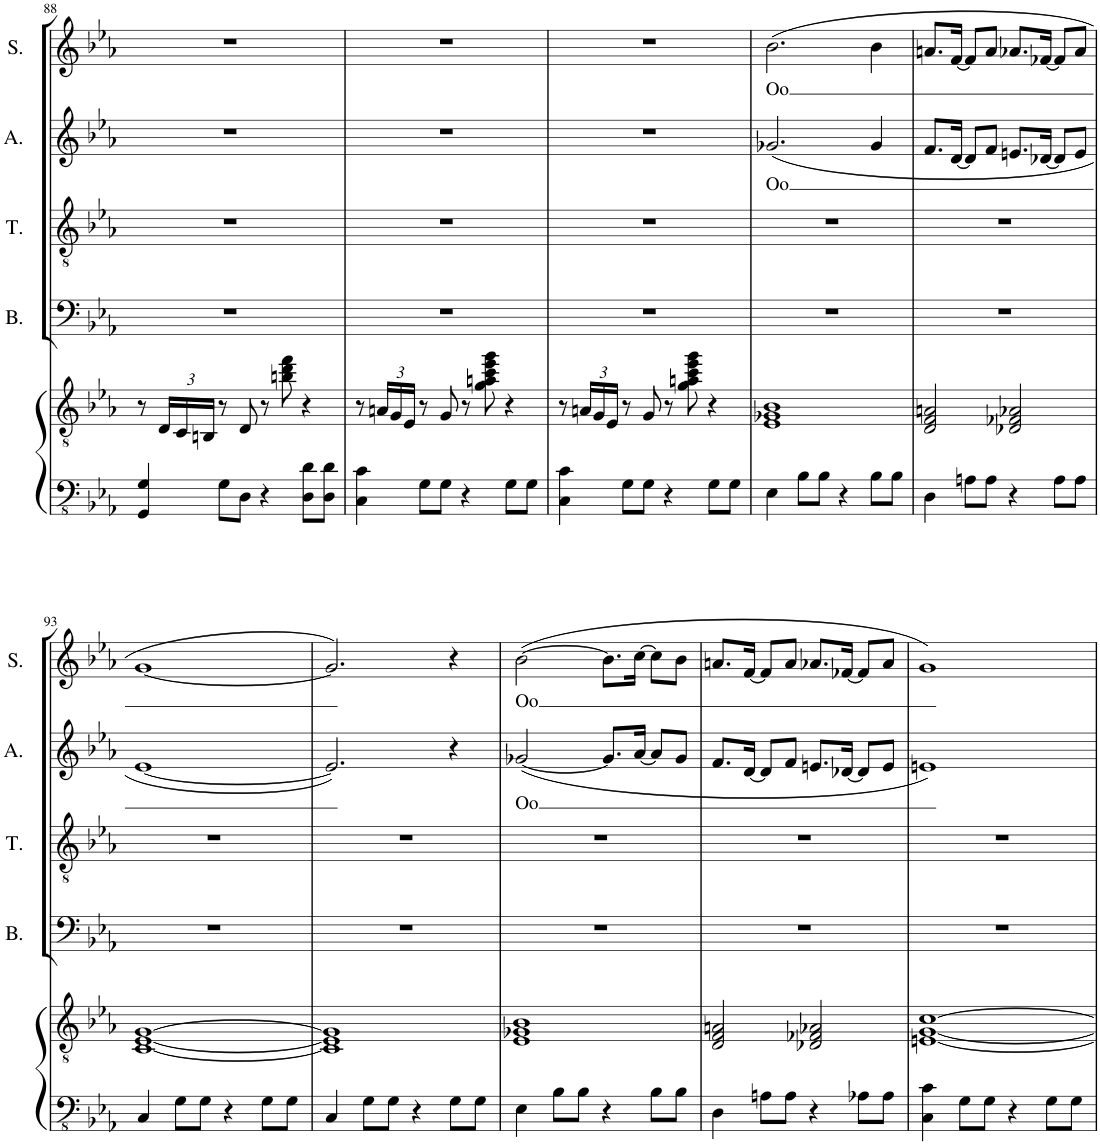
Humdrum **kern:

**kern	**kern	**kern	**kern	**kern	**text	**kern	**text
*part5	*part5	*part4	*part3	*part2	*part2	*part1	*part1
*staff6	*staff5	*staff4	*staff3	*staff2	*staff2	*staff1	*staff1
*I"Piano	*	*I"Bass	*I"Tenor	*I"Alto	*	*I"Soprano	*
*I'Pno	*	*I'B.	*I'T.	*I'A.	*	*I'S.	*
!!LO:PB:g=z
*clefFv4	*clefGv2	*clefF4	*clefGv2	*clefG2	*	*clefG2	*
*k[b-e-a-]	*k[b-e-a-]	*k[b-e-a-]	*k[b-e-a-]	*k[b-e-a-]	*	*k[b-e-a-]	*
*M4/4	*M4/4	*M4/4	*M4/4	*M4/4	*	*M4/4	*
=88	=88	=88	=88	=88	=88	=88	=88
4GGG/ 4GG/	8r	1r	1r	1r	.	1r	.
*	*Xbrackettup	*	*	*	*	*	*
.	24D/LL	.	.	.	.	.	.
.	24C/	.	.	.	.	.	.
.	24BBn/JJ	.	.	.	.	.	.
8GG\L	8r	.	.	.	.	.	.
8DD\J	8D/	.	.	.	.	.	.
4r	8r	.	.	.	.	.	.
.	8bn\ 8dd\ 8ff\	.	.	.	.	.	.
8DD\ 8D\L	4r	.	.	.	.	.	.
8DD\ 8D\J	.	.	.	.	.	.	.
=89	=89	=89	=89	=89	=89	=89	=89
4CC\ 4C\	8r	1r	1r	1r	.	1r	.
.	24An/LL	.	.	.	.	.	.
.	24G/	.	.	.	.	.	.
.	24E-/JJ	.	.	.	.	.	.
8GG\L	8r	.	.	.	.	.	.
8GG\J	8G/	.	.	.	.	.	.
4r	8r	.	.	.	.	.	.
.	8g\ 8an\ 8cc\ 8ee-\ 8gg\	.	.	.	.	.	.
8GG\L	4r	.	.	.	.	.	.
8GG\J	.	.	.	.	.	.	.
=90	=90	=90	=90	=90	=90	=90	=90
4CC\ 4C\	8r	1r	1r	1r	.	1r	.
.	24An/LL	.	.	.	.	.	.
.	24G/	.	.	.	.	.	.
.	24E-/JJ	.	.	.	.	.	.
8GG\L	8r	.	.	.	.	.	.
8GG\J	8G/	.	.	.	.	.	.
4r	8r	.	.	.	.	.	.
.	8g\ 8an\ 8cc\ 8ee-\ 8gg\	.	.	.	.	.	.
8GG\L	4r	.	.	.	.	.	.
8GG\J	.	.	.	.	.	.	.
=91	=91	=91	=91	=91	=91	=91	=91
!	!	!	!	!	!LO:LY:b	!	!LO:LY:b
4EE-\	1E- 1G-X 1B-	1r	1r	(2.g-X/	Oo	(2.b-\	Oo
8BB-\L	.	.	.	.	.	.	.
8BB-\J	.	.	.	.	.	.	.
4r	.	.	.	.	.	.	.
8BB-\L	.	.	.	4g-/	.	4b-\	.
8BB-\J	.	.	.	.	.	.	.
=92	=92	=92	=92	=92	=92	=92	=92
4DD\	2D/ 2F/ 2An/	1r	1r	8.f/L	.	8.an/L	.
.	.	.	.	[16d/Jk	.	[16f/Jk	.
8AAn\L	.	.	.	8d/L]	.	8f/L]	.
8AA\J	.	.	.	8f/J	.	8a/J	.
4r	2D-X/ 2F-X/ 2A-X/	.	.	8.en/L	.	8.a-X/L	.
.	.	.	.	[16d-X/Jk	.	[16f-X/Jk	.
8AA\L	.	.	.	8d-/L]	.	8f-/L]	.
8AA\J	.	.	.	8e/J	.	8a-/J	.
!!LO:LB:g=z
=93	=93	=93	=93	=93	=93	=93	=93
4CC/	[1C [1E- [1G	1r	1r	[1e-	.	[1g	.
8GG\L	.	.	.	.	.	.	.
8GG\J	.	.	.	.	.	.	.
4r	.	.	.	.	.	.	.
8GG\L	.	.	.	.	.	.	.
8GG\J	.	.	.	.	.	.	.
=94	=94	=94	=94	=94	=94	=94	=94
4CC/	1C] 1E-] 1G]	1r	1r	2.e-/])	.	2.g/])	.
8GG\L	.	.	.	.	.	.	.
8GG\J	.	.	.	.	.	.	.
4r	.	.	.	.	.	.	.
8GG\L	.	.	.	4r	.	4r	.
8GG\J	.	.	.	.	.	.	.
=95	=95	=95	=95	=95	=95	=95	=95
!	!	!	!	!	!LO:LY:b	!	!LO:LY:b
4EE-\	1E- 1G-X 1B-	1r	1r	([2g-X/	Oo	([2b-\	Oo
8BB-\L	.	.	.	.	.	.	.
8BB-\J	.	.	.	.	.	.	.
4r	.	.	.	8.g-/L]	.	8.b-\L]	.
.	.	.	.	[16a-/Jk	.	[16cc\Jk	.
8BB-\L	.	.	.	8a-/L]	.	8cc\L]	.
8BB-\J	.	.	.	8g-/J	.	8b-\J	.
=96	=96	=96	=96	=96	=96	=96	=96
4DD\	2D/ 2F/ 2An/	1r	1r	8.f/L	.	8.an/L	.
.	.	.	.	[16d/Jk	.	[16f/Jk	.
8AAn\L	.	.	.	8d/L]	.	8f/L]	.
8AA\J	.	.	.	8f/J	.	8a/J	.
4r	2D-X/ 2F-X/ 2A-X/	.	.	8.en/L	.	8.a-X/L	.
.	.	.	.	[16d-X/Jk	.	[16f-X/Jk	.
8AA-X\L	.	.	.	8d-/L]	.	8f-/L]	.
8AA-\J	.	.	.	8e/J	.	8a-/J	.
=97	=97	=97	=97	=97	=97	=97	=97
4CC\ 4C\	[1En [1G [1c	1r	1r	1en)	.	1g)	.
8GG\L	.	.	.	.	.	.	.
8GG\J	.	.	.	.	.	.	.
4r	.	.	.	.	.	.	.
8GG\L	.	.	.	.	.	.	.
8GG\J	.	.	.	.	.	.	.
=	=	=	=	=	=	=	=
*-	*-	*-	*-	*-	*-	*-	*-
